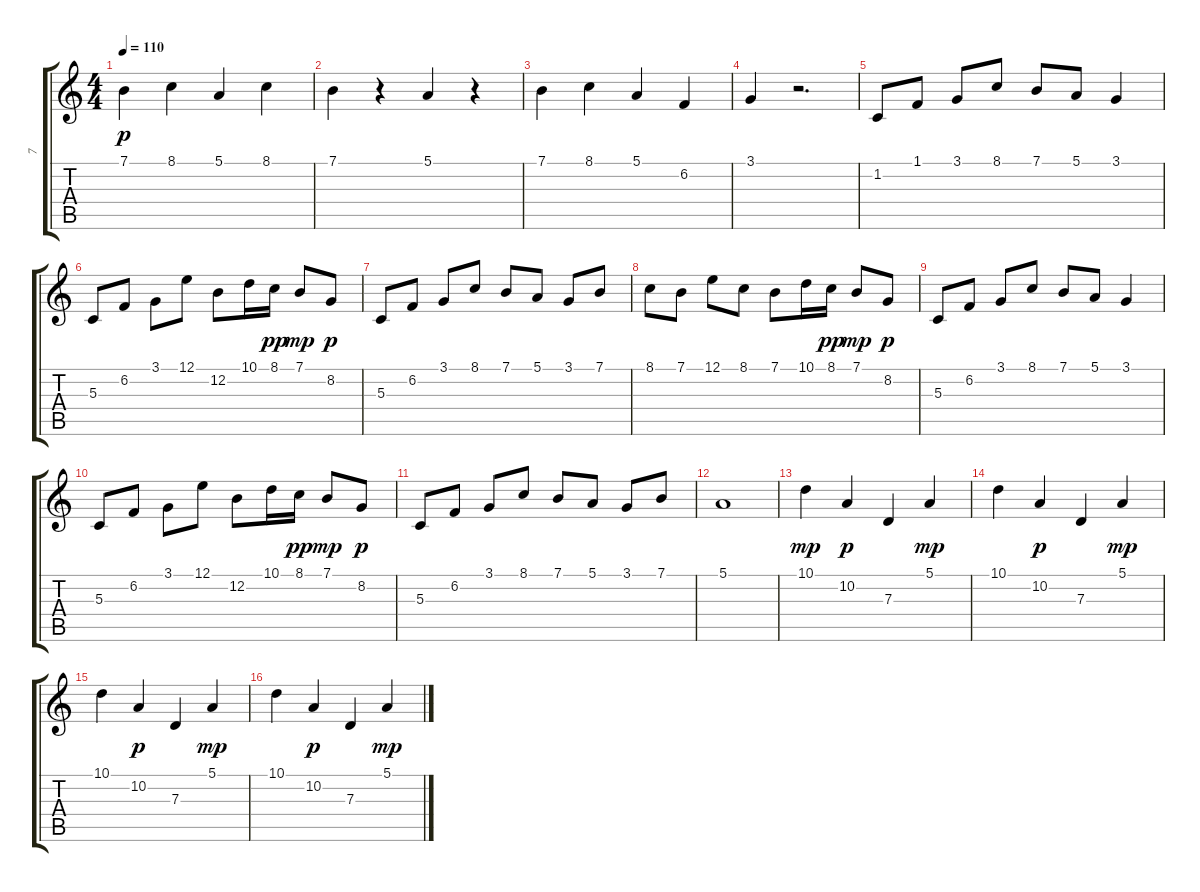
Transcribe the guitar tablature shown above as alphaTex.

\track ("7" "7") {instrument koto}
\staff {score tabs}
\tuning (E4 B3 G3 D3 A2 E2) {hide}
\ts (4 4)
\tempo 110
\clef g2
\ks c
7.1.4{dy p} 8.1.4 5.1.4 8.1.4 |
7.1.4 r.4 5.1.4 r.4 |
7.1.4 8.1.4 5.1.4 6.2.4 |
3.1.4 r.2{d} |
1.2.8 1.1.8 3.1.8 8.1.8 7.1.8 5.1.8 3.1.4 |
5.3.8 6.2.8 3.1.8 12.1.8 12.2.8 10.1.16 8.1.16{dy pp} 7.1.8{dy mp} 8.2.8{dy p} |
5.3.8 6.2.8 3.1.8 8.1.8 7.1.8 5.1.8 3.1.8 7.1.8 |
8.1.8 7.1.8 12.1.8 8.1.8 7.1.8 10.1.16 8.1.16{dy pp} 7.1.8{dy mp} 8.2.8{dy p} |
5.3.8 6.2.8 3.1.8 8.1.8 7.1.8 5.1.8 3.1.4 |
5.3.8 6.2.8 3.1.8 12.1.8 12.2.8 10.1.16 8.1.16{dy pp} 7.1.8{dy mp} 8.2.8{dy p} |
5.3.8 6.2.8 3.1.8 8.1.8 7.1.8 5.1.8 3.1.8 7.1.8 |
5.1.1 |
10.1.4{dy mp} 10.2.4{dy p} 7.3.4 5.1.4{dy mp} |
10.1.4 10.2.4{dy p} 7.3.4 5.1.4{dy mp} |
10.1.4 10.2.4{dy p} 7.3.4 5.1.4{dy mp} |
10.1.4 10.2.4{dy p} 7.3.4 5.1.4{dy mp}
